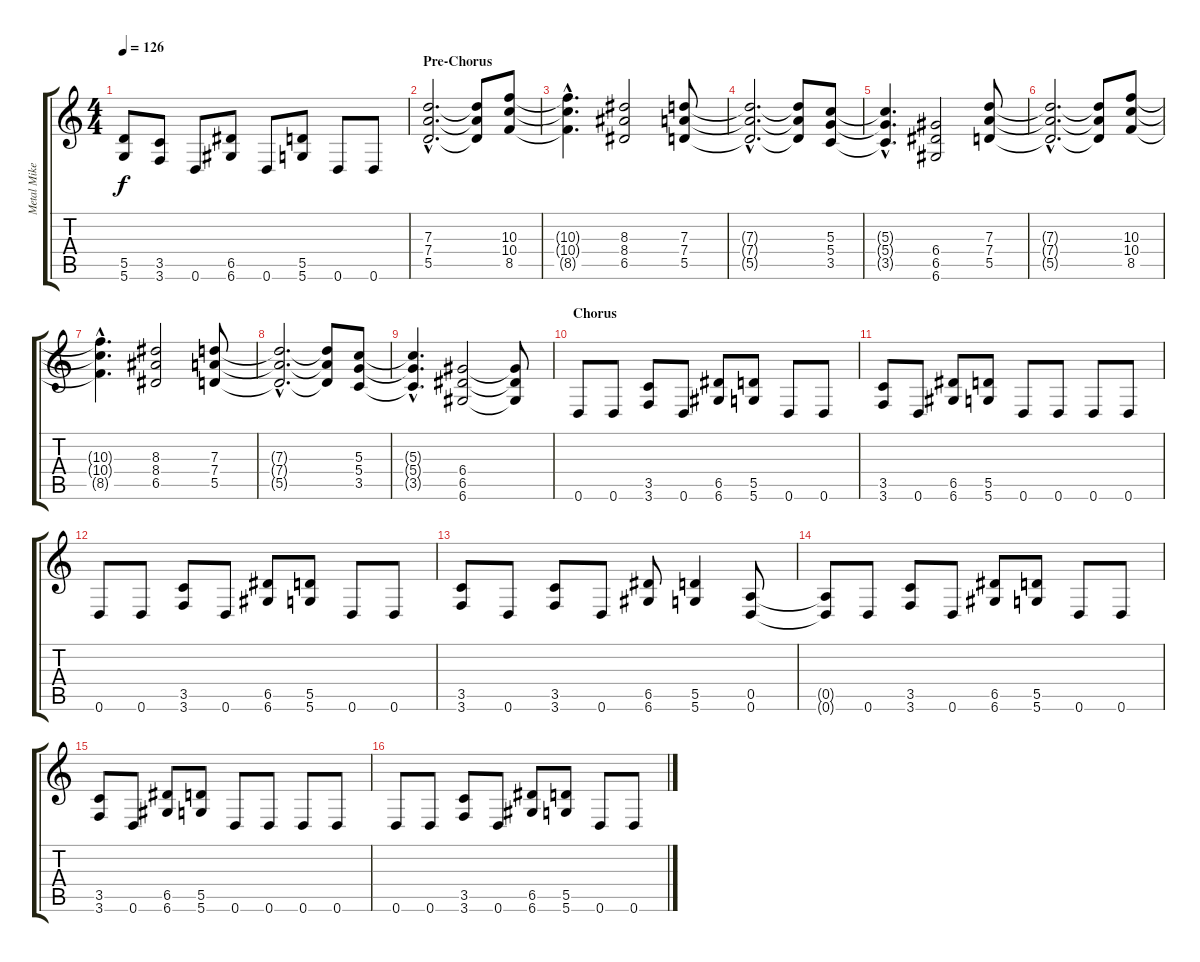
\track ("Metal Mike" "Metal Mike") {instrument distortionguitar}
\staff {score tabs}
\tuning (E4 B3 G3 D3 A2 D2) {hide}
\ts (4 4)
\tempo 126
\clef g2
\ks c
(5.5 5.6).8{dy f} (3.5 3.6).8 0.6.8 (6.5 6.6).8 0.6.8 (5.5 5.6).8 0.6.8 0.6.8 |
\section ("" "Pre-Chorus")
(7.3{hac} 7.4{hac} 5.5{hac}).2{d} (7.3{t} 7.4{t} 5.5{t}).8 (10.3 10.4 8.5).8 |
(10.3{hac t} 10.4{hac t} 8.5{hac t}).4{d} (8.3 8.4 6.5).2 (7.3 7.4 5.5).8 |
(7.3{hac t} 7.4{hac t} 5.5{hac t}).2{d} (7.3{t} 7.4{t} 5.5{t}).8 (5.3 5.4 3.5).8 |
(5.3{hac t} 5.4{hac t} 3.5{hac t}).4{d} (6.4 6.5 6.6).2 (7.3 7.4 5.5).8 |
(7.3{hac t} 7.4{hac t} 5.5{hac t}).2{d} (7.3{t} 7.4{t} 5.5{t}).8 (10.3 10.4 8.5).8 |
(10.3{hac t} 10.4{hac t} 8.5{hac t}).4{d} (8.3 8.4 6.5).2 (7.3 7.4 5.5).8 |
(7.3{hac t} 7.4{hac t} 5.5{hac t}).2{d} (7.3{t} 7.4{t} 5.5{t}).8 (5.3 5.4 3.5).8 |
(5.3{hac t} 5.4{hac t} 3.5{hac t}).4{d} (6.4 6.5 6.6).2 (6.4{t} 6.5{t} 6.6{t}).8 |
\section ("" "Chorus")
0.6.8 0.6.8 (3.5 3.6).8 0.6.8 (6.5 6.6).8 (5.5 5.6).8 0.6.8 0.6.8 |
(3.5 3.6).8 0.6.8 (6.5 6.6).8 (5.5 5.6).8 0.6.8 0.6.8 0.6.8 0.6.8 |
0.6.8 0.6.8 (3.5 3.6).8 0.6.8 (6.5 6.6).8 (5.5 5.6).8 0.6.8 0.6.8 |
(3.5 3.6).8 0.6.8 (3.5 3.6).8 0.6.8 (6.5 6.6).8 (5.5 5.6).4 (0.5 0.6).8 |
(0.5{t} 0.6{t}).8 0.6.8 (3.5 3.6).8 0.6.8 (6.5 6.6).8 (5.5 5.6).8 0.6.8 0.6.8 |
(3.5 3.6).8 0.6.8 (6.5 6.6).8 (5.5 5.6).8 0.6.8 0.6.8 0.6.8 0.6.8 |
0.6.8 0.6.8 (3.5 3.6).8 0.6.8 (6.5 6.6).8 (5.5 5.6).8 0.6.8 0.6.8
